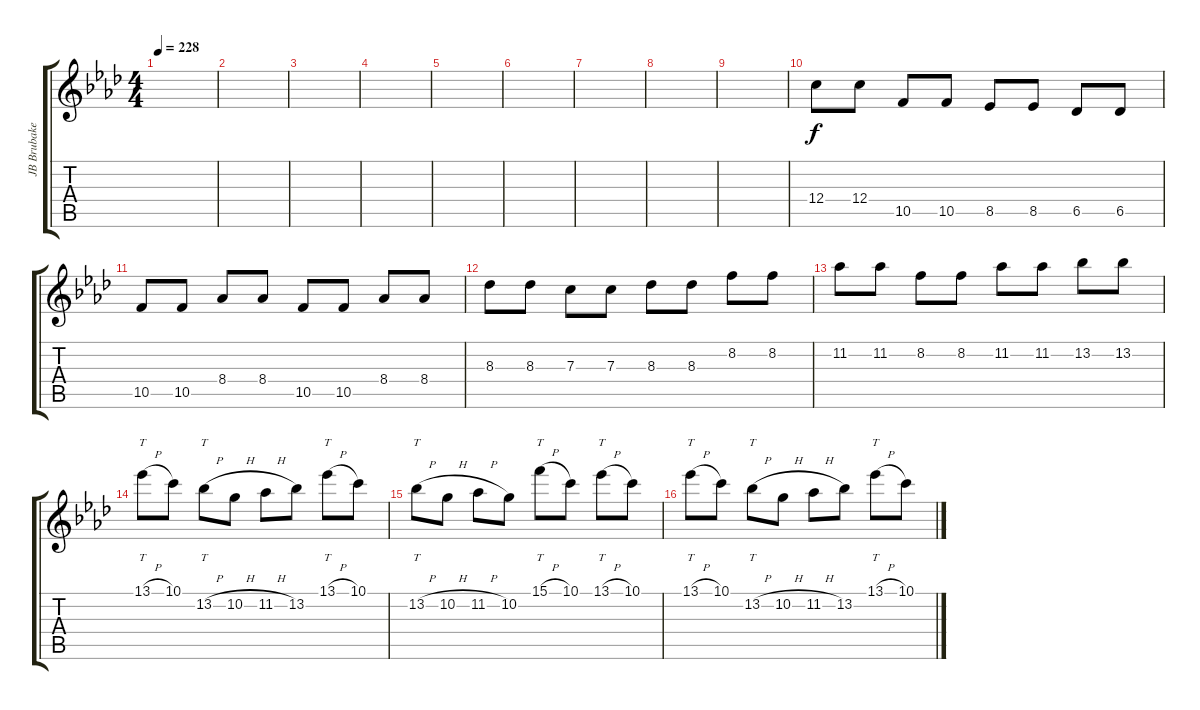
\track ("JB Brubaker [Extra Guitar]" "JB Brubake") {instrument distortionguitar}
\staff {score tabs}
\tuning (D4 A3 F3 C3 G2 C2) {hide}
\ts (4 4)
\tempo 228
\clef g2
\ks fminor
|
|
|
|
|
|
|
|
|
12.4.8 12.4.8 10.5.8 10.5.8 8.5.8 8.5.8 6.5.8 6.5.8 |
10.5.8 10.5.8 8.4.8 8.4.8 10.5.8 10.5.8 8.4.8 8.4.8 |
8.3.8 8.3.8 7.3.8 7.3.8 8.3.8 8.3.8 8.2.8 8.2.8 |
11.2.8 11.2.8 8.2.8 8.2.8 11.2.8 11.2.8 13.2.8 13.2.8 |
13.1{h}.8{tt} 10.1.8 13.2{h}.8{tt} 10.2{h}.8 11.2{h}.8 13.2.8 13.1{h}.8{tt} 10.1.8 |
13.2{h}.8{tt} 10.2{h}.8 11.2{h}.8 10.2.8 15.1{h}.8{tt} 10.1.8 13.1{h}.8{tt} 10.1.8 |
13.1{h}.8{tt} 10.1.8 13.2{h}.8{tt} 10.2{h}.8 11.2{h}.8 13.2.8 13.1{h}.8{tt} 10.1.8
